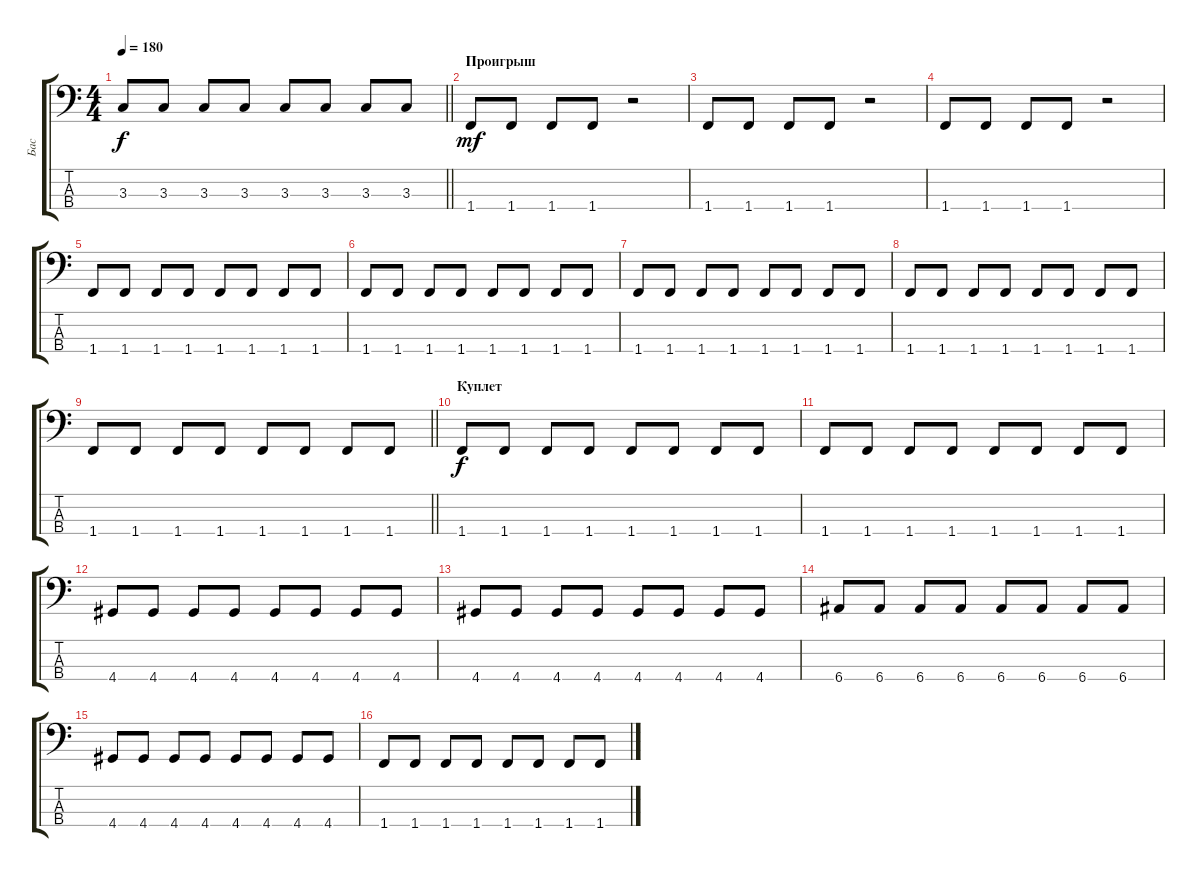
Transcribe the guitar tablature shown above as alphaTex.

\track ("Бас" "Бас") {instrument electricbassfinger}
\staff {score tabs}
\tuning (G2 D2 A1 E1) {hide}
\ts (4 4)
\tempo 180
\clef f4
\barLineRight lightlight
\ks c
3.3.8{dy f} 3.3.8 3.3.8 3.3.8 3.3.8 3.3.8 3.3.8 3.3.8 |
\section ("" "Проигрыш")
1.4.8{dy mf} 1.4.8 1.4.8 1.4.8 r.2 |
1.4.8 1.4.8 1.4.8 1.4.8 r.2 |
1.4.8 1.4.8 1.4.8 1.4.8 r.2 |
1.4.8 1.4.8 1.4.8 1.4.8 1.4.8 1.4.8 1.4.8 1.4.8 |
1.4.8 1.4.8 1.4.8 1.4.8 1.4.8 1.4.8 1.4.8 1.4.8 |
1.4.8 1.4.8 1.4.8 1.4.8 1.4.8 1.4.8 1.4.8 1.4.8 |
1.4.8 1.4.8 1.4.8 1.4.8 1.4.8 1.4.8 1.4.8 1.4.8 |
\barLineRight lightlight
1.4.8 1.4.8 1.4.8 1.4.8 1.4.8 1.4.8 1.4.8 1.4.8 |
\section ("" "Куплет")
1.4.8{dy f} 1.4.8 1.4.8 1.4.8 1.4.8 1.4.8 1.4.8 1.4.8 |
1.4.8 1.4.8 1.4.8 1.4.8 1.4.8 1.4.8 1.4.8 1.4.8 |
4.4.8 4.4.8 4.4.8 4.4.8 4.4.8 4.4.8 4.4.8 4.4.8 |
4.4.8 4.4.8 4.4.8 4.4.8 4.4.8 4.4.8 4.4.8 4.4.8 |
6.4.8 6.4.8 6.4.8 6.4.8 6.4.8 6.4.8 6.4.8 6.4.8 |
4.4.8 4.4.8 4.4.8 4.4.8 4.4.8 4.4.8 4.4.8 4.4.8 |
1.4.8 1.4.8 1.4.8 1.4.8 1.4.8 1.4.8 1.4.8 1.4.8
